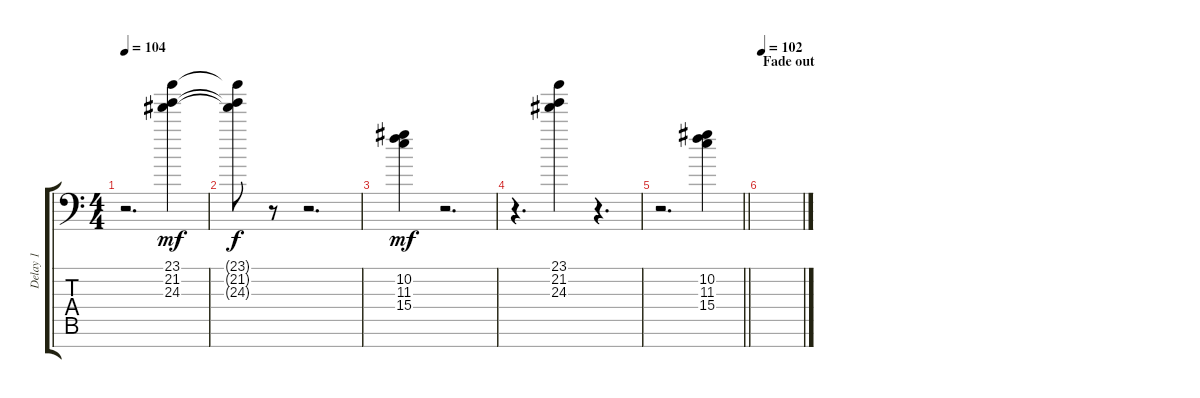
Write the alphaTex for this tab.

\track ("Delay 1" "Delay 1") {instrument distortionguitar}
\staff {score tabs}
\tuning (Eb4 Bb3 Gb3 Db3 Ab2 Eb2 Ab1) {hide}
\ts (4 4)
\tempo 104
\clef f4
\ks c
r.2{d dy mf} (23.1 21.2 24.3).4 |
(23.1{t} 21.2{t} 24.3{t}).8{dy f} r.8 r.2{d} |
(10.2 11.3 15.4).4{dy mf} r.2{d} |
r.4{d} (23.1 21.2 24.3).4 r.4{d} |
\barLineRight lightlight
r.2{d} (10.2 11.3 15.4).4 |
\section ("" "Fade out")
\tempo 102
